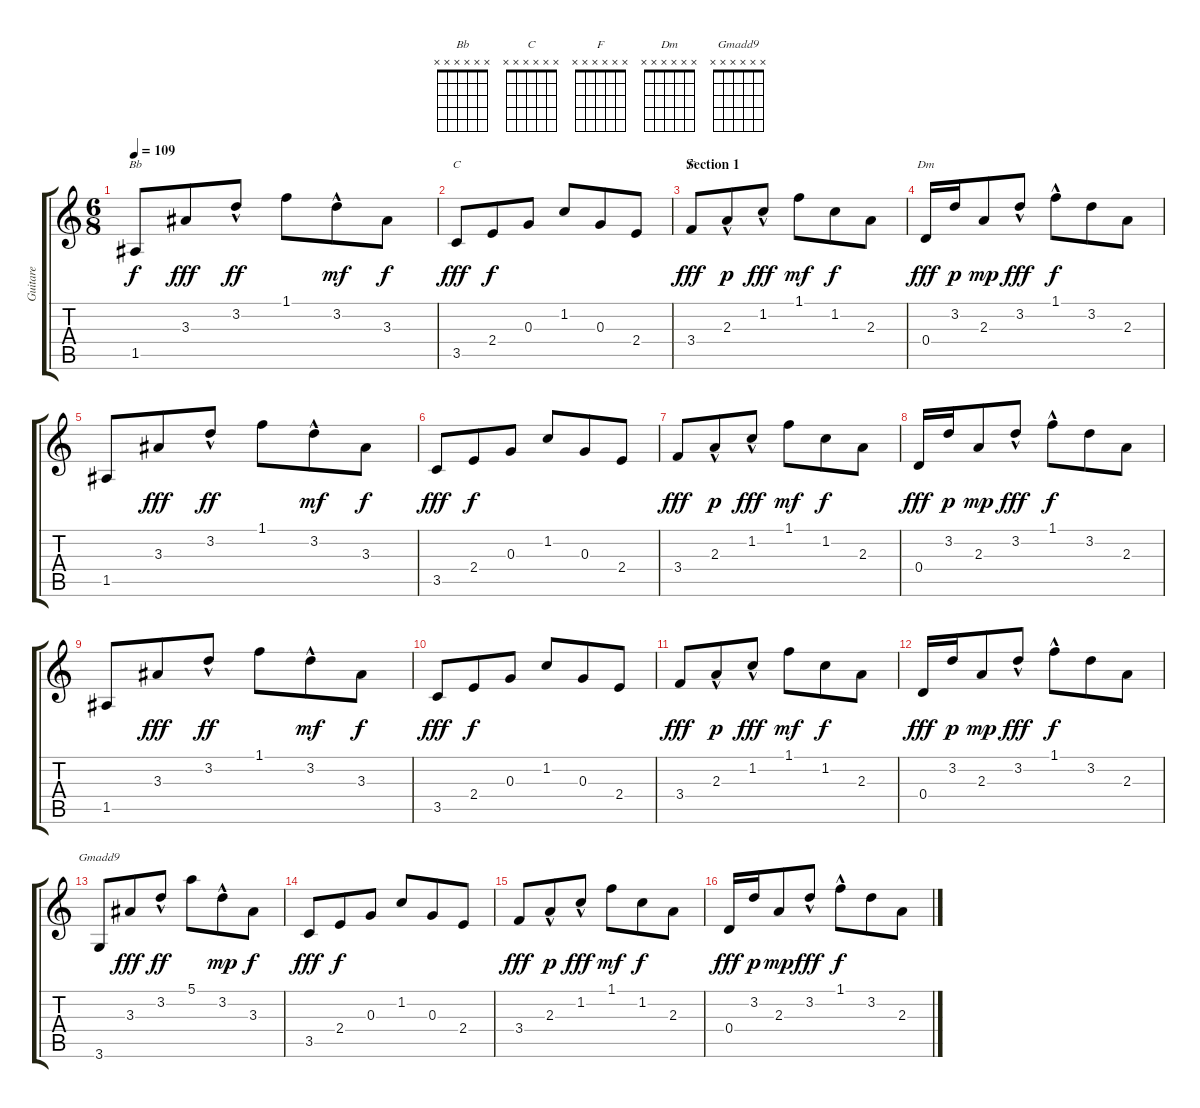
\track ("Guitare" "Guitare") {instrument acousticguitarsteel}
\staff {score tabs}
\tuning (E4 B3 G3 D3 A2 E2) {hide}
\chord ("Bb" x x x x x x) {firstfret 0}
\chord ("C" x x x x x x) {firstfret 0}
\chord ("F" x x x x x x) {firstfret 0}
\chord ("Dm" x x x x x x) {firstfret 0}
\chord ("Gmadd9" x x x x x x) {firstfret 0}
\ts (6 8)
\tempo 109
\clef g2
\ks c
1.5.8{ch "Bb" dy f} 3.3.8{dy fff} 3.2{hac}.8{dy ff} 1.1.8 3.2{hac}.8{dy mf} 3.3.8{dy f} |
3.5.8{ch "C" dy fff} 2.4.8{dy f} 0.3.8 1.2.8 0.3.8 2.4.8 |
\section ("" "Section 1")
3.4.8{ch "F" dy fff} 2.3{hac}.8{dy p} 1.2{hac}.8{dy fff} 1.1.8{dy mf} 1.2.8{dy f} 2.3.8 |
0.4.16{ch "Dm" dy fff} 3.2.16{dy p} 2.3.8{dy mp} 3.2{hac}.8{dy fff} 1.1{hac}.8{dy f} 3.2.8 2.3.8 |
1.5.8 3.3.8{dy fff} 3.2{hac}.8{dy ff} 1.1.8 3.2{hac}.8{dy mf} 3.3.8{dy f} |
3.5.8{dy fff} 2.4.8{dy f} 0.3.8 1.2.8 0.3.8 2.4.8 |
3.4.8{dy fff} 2.3{hac}.8{dy p} 1.2{hac}.8{dy fff} 1.1.8{dy mf} 1.2.8{dy f} 2.3.8 |
0.4.16{dy fff} 3.2.16{dy p} 2.3.8{dy mp} 3.2{hac}.8{dy fff} 1.1{hac}.8{dy f} 3.2.8 2.3.8 |
1.5.8 3.3.8{dy fff} 3.2{hac}.8{dy ff} 1.1.8 3.2{hac}.8{dy mf} 3.3.8{dy f} |
3.5.8{dy fff} 2.4.8{dy f} 0.3.8 1.2.8 0.3.8 2.4.8 |
3.4.8{dy fff} 2.3{hac}.8{dy p} 1.2{hac}.8{dy fff} 1.1.8{dy mf} 1.2.8{dy f} 2.3.8 |
0.4.16{dy fff} 3.2.16{dy p} 2.3.8{dy mp} 3.2{hac}.8{dy fff} 1.1{hac}.8{dy f} 3.2.8 2.3.8 |
3.6.8{ch "Gmadd9"} 3.3.8{dy fff} 3.2{hac}.8{dy ff} 5.1.8 3.2{hac}.8{dy mp} 3.3.8{dy f} |
3.5.8{dy fff} 2.4.8{dy f} 0.3.8 1.2.8 0.3.8 2.4.8 |
3.4.8{dy fff} 2.3{hac}.8{dy p} 1.2{hac}.8{dy fff} 1.1.8{dy mf} 1.2.8{dy f} 2.3.8 |
0.4.16{dy fff} 3.2.16{dy p} 2.3.8{dy mp} 3.2{hac}.8{dy fff} 1.1{hac}.8{dy f} 3.2.8 2.3.8
